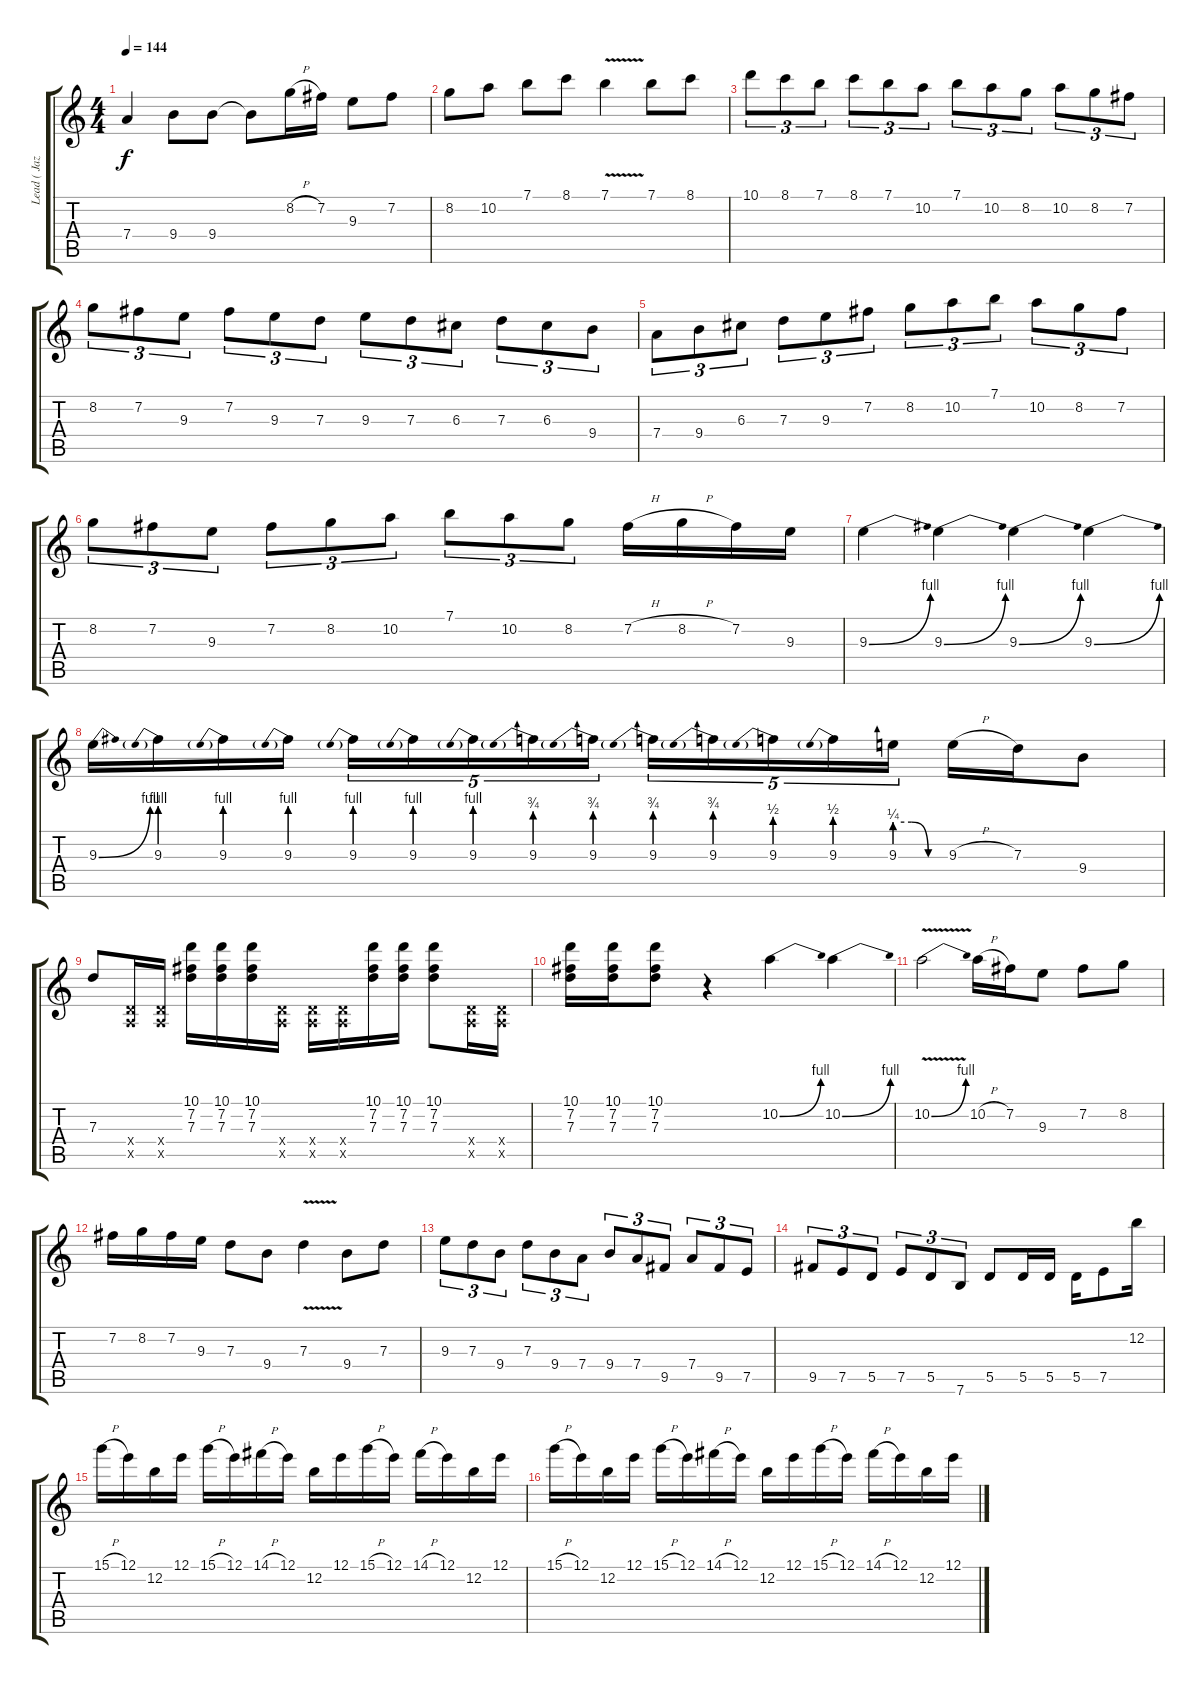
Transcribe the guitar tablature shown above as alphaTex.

\track ("Lead ( Jazz Guitar )" "Lead ( Jaz") {instrument electricguitarjazz}
\staff {score tabs}
\tuning (E4 B3 G3 D3 A2 E2) {hide}
\ts (4 4)
\tempo 144
\clef g2
\ks c
7.4.4{dy f} 9.4.8 9.4.8 9.4{t}.8 8.2{h}.16 7.2.16 9.3.8 7.2.8 |
8.2.8 10.2.8 7.1.8 8.1.8 7.1{v}.4 7.1.8 8.1.8 |
10.1.8{tu (3 2)} 8.1.8{tu (3 2)} 7.1.8{tu (3 2)} 8.1.8{tu (3 2)} 7.1.8{tu (3 2)} 10.2.8{tu (3 2)} 7.1.8{tu (3 2)} 10.2.8{tu (3 2)} 8.2.8{tu (3 2)} 10.2.8{tu (3 2)} 8.2.8{tu (3 2)} 7.2.8{tu (3 2)} |
8.2.8{tu (3 2)} 7.2.8{tu (3 2)} 9.3.8{tu (3 2)} 7.2.8{tu (3 2)} 9.3.8{tu (3 2)} 7.3.8{tu (3 2)} 9.3.8{tu (3 2)} 7.3.8{tu (3 2)} 6.3.8{tu (3 2)} 7.3.8{tu (3 2)} 6.3.8{tu (3 2)} 9.4.8{tu (3 2)} |
7.4.8{tu (3 2)} 9.4.8{tu (3 2)} 6.3.8{tu (3 2)} 7.3.8{tu (3 2)} 9.3.8{tu (3 2)} 7.2.8{tu (3 2)} 8.2.8{tu (3 2)} 10.2.8{tu (3 2)} 7.1.8{tu (3 2)} 10.2.8{tu (3 2)} 8.2.8{tu (3 2)} 7.2.8{tu (3 2)} |
8.2.8{tu (3 2)} 7.2.8{tu (3 2)} 9.3.8{tu (3 2)} 7.2.8{tu (3 2)} 8.2.8{tu (3 2)} 10.2.8{tu (3 2)} 7.1.8{tu (3 2)} 10.2.8{tu (3 2)} 8.2.8{tu (3 2)} 7.2{h}.16 8.2{h}.16 7.2.16 9.3.16 |
9.3{be (bend 0 0 60 4)}.4 9.3{be (bend 0 0 60 4)}.4 9.3{be (bend 0 0 60 4)}.4 9.3{be (bend 0 0 60 4)}.4 |
9.3{be (bend 0 0 60 4)}.16 9.3{be (prebend 0 4 60 4)}.16 9.3{be (prebend 0 4 60 4)}.16 9.3{be (prebend 0 4 60 4)}.16 9.3{be (prebend 0 4 60 4)}.16{tu (5 4)} 9.3{be (prebend 0 4 60 4)}.16{tu (5 4)} 9.3{be (prebend 0 4 60 4)}.16{tu (5 4)} 9.3{be (prebend 0 3 60 3)}.16{tu (5 4)} 9.3{be (prebend 0 3 60 3)}.16{tu (5 4)} 9.3{be (prebend 0 3 60 3)}.16{tu (5 4)} 9.3{be (prebend 0 3 60 3)}.16{tu (5 4)} 9.3{be (prebend 0 2 60 2)}.16{tu (5 4)} 9.3{be (prebend 0 2 60 2)}.16{tu (5 4)} 9.3{be (custom 0 1 20 1 40 0 60 0)}.16{tu (5 4)} 9.3{h}.16 7.3.16 9.4.8 |
7.3.8 (0.4{x} 0.5{x}).16 (0.4{x} 0.5{x}).16 (10.1 7.2 7.3).16 (10.1 7.2 7.3).16 (10.1 7.2 7.3).16 (0.4{x} 0.5{x}).16 (0.4{x} 0.5{x}).16 (0.4{x} 0.5{x}).16 (10.1 7.2 7.3).16 (10.1 7.2 7.3).16 (10.1 7.2 7.3).8 (0.4{x} 0.5{x}).16 (0.4{x} 0.5{x}).16 |
(10.1 7.2 7.3).16 (10.1 7.2 7.3).16 (10.1 7.2 7.3).8 r.4 10.2{be (bend 0 0 60 4)}.4 10.2{be (bend 0 0 60 4)}.4 |
10.2{be (bend 0 0 60 4) v}.2 10.2{h}.16 7.2.16 9.3.8 7.2.8 8.2.8 |
7.2.16 8.2.16 7.2.16 9.3.16 7.3.8 9.4.8 7.3{v}.4 9.4.8 7.3.8 |
9.3.8{tu (3 2)} 7.3.8{tu (3 2)} 9.4.8{tu (3 2)} 7.3.8{tu (3 2)} 9.4.8{tu (3 2)} 7.4.8{tu (3 2)} 9.4.8{tu (3 2)} 7.4.8{tu (3 2)} 9.5.8{tu (3 2)} 7.4.8{tu (3 2)} 9.5.8{tu (3 2)} 7.5.8{tu (3 2)} |
9.5.8{tu (3 2)} 7.5.8{tu (3 2)} 5.5.8{tu (3 2)} 7.5.8{tu (3 2)} 5.5.8{tu (3 2)} 7.6.8{tu (3 2)} 5.5.8 5.5.16 5.5.16 5.5.16 7.5.8 12.2.16 |
15.1{h}.16 12.1.16 12.2.16 12.1.16 15.1{h}.16 12.1.16 14.1{h}.16 12.1.16 12.2.16 12.1.16 15.1{h}.16 12.1.16 14.1{h}.16 12.1.16 12.2.16 12.1.16 |
15.1{h}.16 12.1.16 12.2.16 12.1.16 15.1{h}.16 12.1.16 14.1{h}.16 12.1.16 12.2.16 12.1.16 15.1{h}.16 12.1.16 14.1{h}.16 12.1.16 12.2.16 12.1.16
